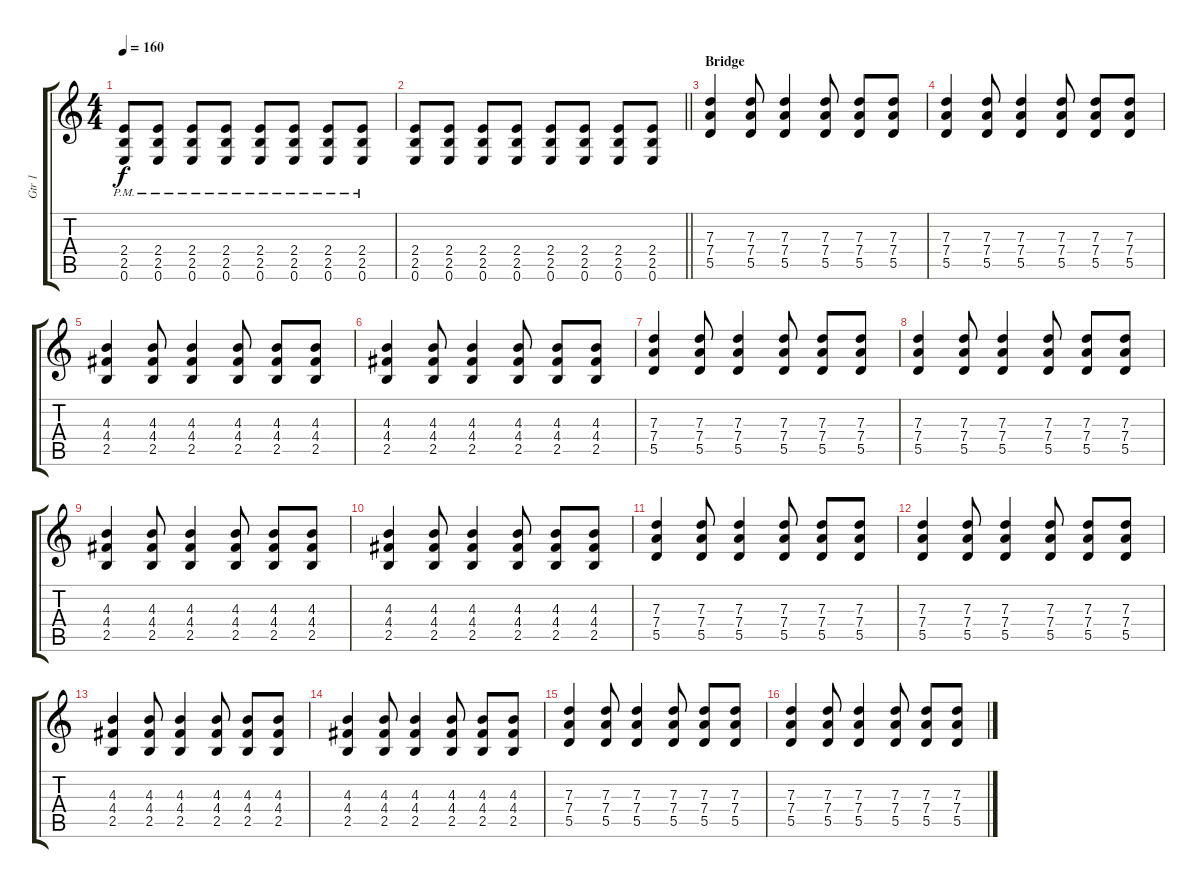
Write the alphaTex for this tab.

\track ("Gtr 1" "Gtr 1") {instrument electricguitarclean}
\staff {score tabs}
\tuning (E4 B3 G3 D3 A2 E2) {hide}
\ts (4 4)
\tempo 160
\clef g2
\ks c
(2.4{pm} 2.5{pm} 0.6{pm}).8{dy f} (2.4{pm} 2.5{pm} 0.6{pm}).8 (2.4{pm} 2.5{pm} 0.6{pm}).8 (2.4{pm} 2.5{pm} 0.6{pm}).8 (2.4{pm} 2.5{pm} 0.6{pm}).8 (2.4{pm} 2.5{pm} 0.6{pm}).8 (2.4{pm} 2.5{pm} 0.6{pm}).8 (2.4{pm} 2.5{pm} 0.6{pm}).8 |
\barLineRight lightlight
(2.4 2.5 0.6).8 (2.4 2.5 0.6).8 (2.4 2.5 0.6).8 (2.4 2.5 0.6).8 (2.4 2.5 0.6).8 (2.4 2.5 0.6).8 (2.4 2.5 0.6).8 (2.4 2.5 0.6).8 |
\section ("" "Bridge")
(7.3 7.4 5.5).4 (7.3 7.4 5.5).8 (7.3 7.4 5.5).4 (7.3 7.4 5.5).8 (7.3 7.4 5.5).8 (7.3 7.4 5.5).8 |
(7.3 7.4 5.5).4 (7.3 7.4 5.5).8 (7.3 7.4 5.5).4 (7.3 7.4 5.5).8 (7.3 7.4 5.5).8 (7.3 7.4 5.5).8 |
(4.3 4.4 2.5).4 (4.3 4.4 2.5).8 (4.3 4.4 2.5).4 (4.3 4.4 2.5).8 (4.3 4.4 2.5).8 (4.3 4.4 2.5).8 |
(4.3 4.4 2.5).4 (4.3 4.4 2.5).8 (4.3 4.4 2.5).4 (4.3 4.4 2.5).8 (4.3 4.4 2.5).8 (4.3 4.4 2.5).8 |
(7.3 7.4 5.5).4 (7.3 7.4 5.5).8 (7.3 7.4 5.5).4 (7.3 7.4 5.5).8 (7.3 7.4 5.5).8 (7.3 7.4 5.5).8 |
(7.3 7.4 5.5).4 (7.3 7.4 5.5).8 (7.3 7.4 5.5).4 (7.3 7.4 5.5).8 (7.3 7.4 5.5).8 (7.3 7.4 5.5).8 |
(4.3 4.4 2.5).4 (4.3 4.4 2.5).8 (4.3 4.4 2.5).4 (4.3 4.4 2.5).8 (4.3 4.4 2.5).8 (4.3 4.4 2.5).8 |
(4.3 4.4 2.5).4 (4.3 4.4 2.5).8 (4.3 4.4 2.5).4 (4.3 4.4 2.5).8 (4.3 4.4 2.5).8 (4.3 4.4 2.5).8 |
(7.3 7.4 5.5).4 (7.3 7.4 5.5).8 (7.3 7.4 5.5).4 (7.3 7.4 5.5).8 (7.3 7.4 5.5).8 (7.3 7.4 5.5).8 |
(7.3 7.4 5.5).4 (7.3 7.4 5.5).8 (7.3 7.4 5.5).4 (7.3 7.4 5.5).8 (7.3 7.4 5.5).8 (7.3 7.4 5.5).8 |
(4.3 4.4 2.5).4 (4.3 4.4 2.5).8 (4.3 4.4 2.5).4 (4.3 4.4 2.5).8 (4.3 4.4 2.5).8 (4.3 4.4 2.5).8 |
(4.3 4.4 2.5).4 (4.3 4.4 2.5).8 (4.3 4.4 2.5).4 (4.3 4.4 2.5).8 (4.3 4.4 2.5).8 (4.3 4.4 2.5).8 |
(7.3 7.4 5.5).4 (7.3 7.4 5.5).8 (7.3 7.4 5.5).4 (7.3 7.4 5.5).8 (7.3 7.4 5.5).8 (7.3 7.4 5.5).8 |
(7.3 7.4 5.5).4 (7.3 7.4 5.5).8 (7.3 7.4 5.5).4 (7.3 7.4 5.5).8 (7.3 7.4 5.5).8 (7.3 7.4 5.5).8
